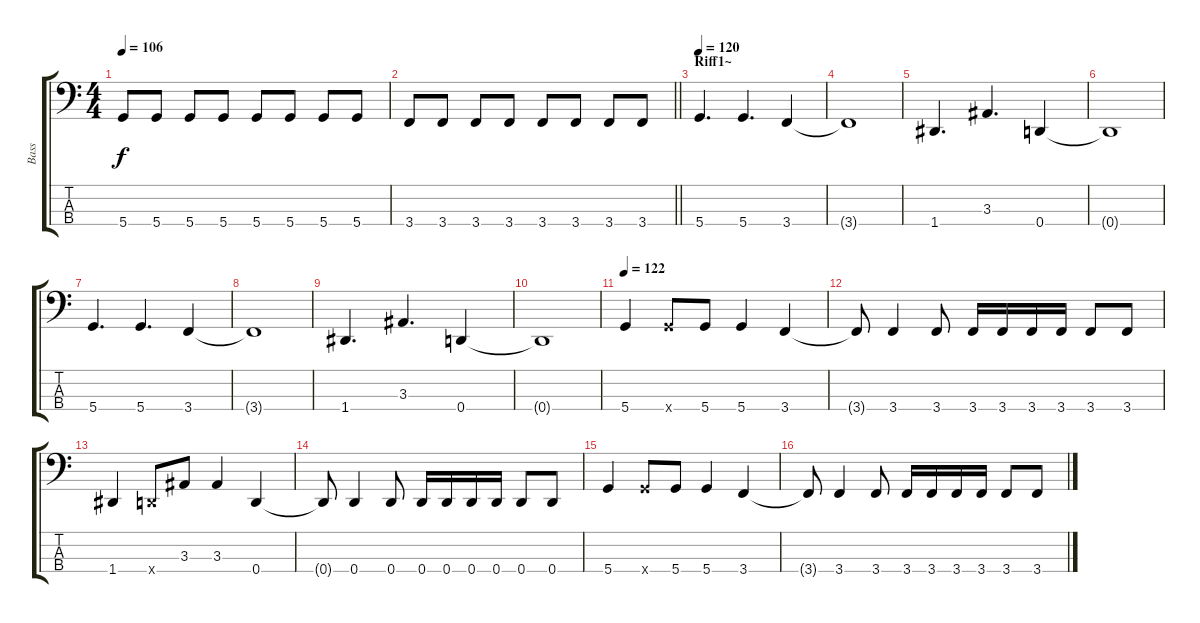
\track ("Bass" "Bass") {instrument electricbassfinger}
\staff {score tabs}
\tuning (F2 C2 G1 D1) {hide}
\ts (4 4)
\tempo 106
\clef f4
\ks c
5.4.8{dy f} 5.4.8 5.4.8 5.4.8 5.4.8 5.4.8 5.4.8 5.4.8 |
\barLineRight lightlight
3.4.8 3.4.8 3.4.8 3.4.8 3.4.8 3.4.8 3.4.8 3.4.8 |
\section ("" "Riff1~")
\tempo 120
5.4.4{d} 5.4.4{d} 3.4.4 |
3.4{t}.1 |
1.4.4{d} 3.3.4{d} 0.4.4 |
0.4{t}.1 |
5.4.4{d} 5.4.4{d} 3.4.4 |
3.4{t}.1 |
1.4.4{d} 3.3.4{d} 0.4.4 |
0.4{t}.1 |
\tempo 122
5.4.4 5.4{x}.8 5.4.8 5.4.4 3.4.4 |
3.4{t}.8 3.4.4 3.4.8 3.4.16 3.4.16 3.4.16 3.4.16 3.4.8 3.4.8 |
1.4.4 0.4{x}.8 3.3.8 3.3.4 0.4.4 |
0.4{t}.8 0.4.4 0.4.8 0.4.16 0.4.16 0.4.16 0.4.16 0.4.8 0.4.8 |
5.4.4 5.4{x}.8 5.4.8 5.4.4 3.4.4 |
3.4{t}.8 3.4.4 3.4.8 3.4.16 3.4.16 3.4.16 3.4.16 3.4.8 3.4.8
